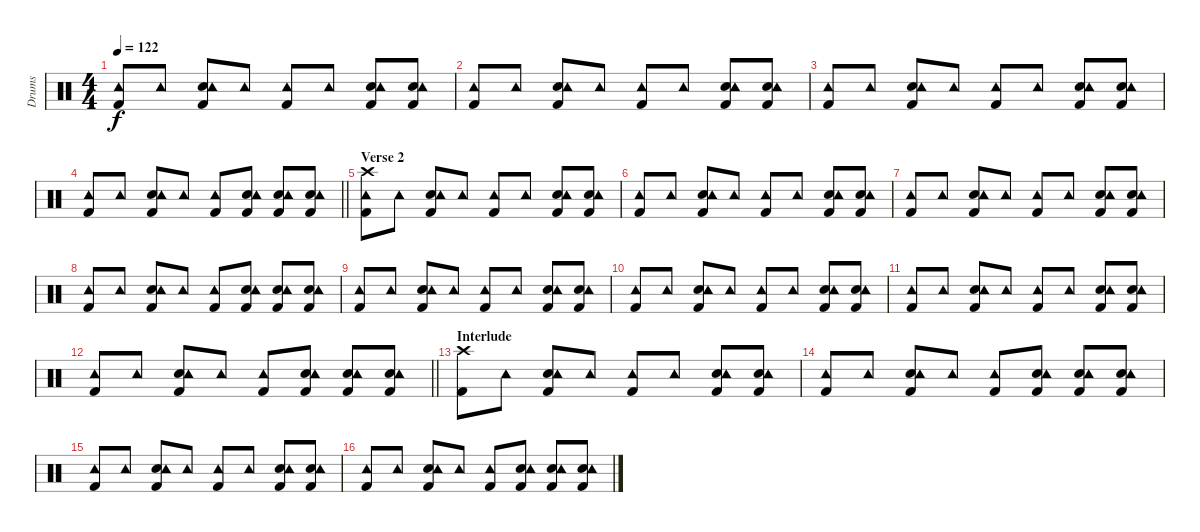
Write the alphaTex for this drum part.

\track ("Drums" "Drums") {instrument percussion}
\staff {score}
\articulation defaults
\ts (4 4)
\tempo 122
\clef neutral
\ks c
("Kick (hit) 2" "Tambourine (hit)").8{dy f} "Tambourine (hit)".8 ("Kick (hit) 2" "Snare (hit) 2" "Tambourine (hit)").8 "Tambourine (hit)".8 ("Kick (hit) 2" "Tambourine (hit)").8 "Tambourine (hit)".8 ("Kick (hit) 2" "Snare (hit) 2" "Tambourine (hit)").8 ("Kick (hit) 2" "Snare (hit) 2" "Tambourine (hit)").8 |
("Kick (hit) 2" "Tambourine (hit)").8 "Tambourine (hit)".8 ("Kick (hit) 2" "Snare (hit) 2" "Tambourine (hit)").8 "Tambourine (hit)".8 ("Kick (hit) 2" "Tambourine (hit)").8 "Tambourine (hit)".8 ("Kick (hit) 2" "Snare (hit) 2" "Tambourine (hit)").8 ("Kick (hit) 2" "Snare (hit) 2" "Tambourine (hit)").8 |
("Kick (hit) 2" "Tambourine (hit)").8 "Tambourine (hit)".8 ("Kick (hit) 2" "Snare (hit) 2" "Tambourine (hit)").8 "Tambourine (hit)".8 ("Kick (hit) 2" "Tambourine (hit)").8 "Tambourine (hit)".8 ("Kick (hit) 2" "Snare (hit) 2" "Tambourine (hit)").8 ("Kick (hit) 2" "Snare (hit) 2" "Tambourine (hit)").8 |
\barLineRight lightlight
("Kick (hit) 2" "Tambourine (hit)").8 "Tambourine (hit)".8 ("Kick (hit) 2" "Snare (hit) 2" "Tambourine (hit)").8 "Tambourine (hit)".8 ("Kick (hit) 2" "Tambourine (hit)").8 ("Kick (hit) 2" "Snare (hit) 2" "Tambourine (hit)").8 ("Kick (hit) 2" "Snare (hit) 2" "Tambourine (hit)").8 ("Kick (hit) 2" "Snare (hit) 2" "Tambourine (hit)").8 |
\section ("" "Verse 2")
("Crash high (hit)" "Kick (hit) 2" "Tambourine (hit)").8 "Tambourine (hit)".8 ("Kick (hit) 2" "Snare (hit) 2" "Tambourine (hit)").8 "Tambourine (hit)".8 ("Kick (hit) 2" "Tambourine (hit)").8 "Tambourine (hit)".8 ("Kick (hit) 2" "Snare (hit) 2" "Tambourine (hit)").8 ("Kick (hit) 2" "Snare (hit) 2" "Tambourine (hit)").8 |
("Kick (hit) 2" "Tambourine (hit)").8 "Tambourine (hit)".8 ("Kick (hit) 2" "Snare (hit) 2" "Tambourine (hit)").8 "Tambourine (hit)".8 ("Kick (hit) 2" "Tambourine (hit)").8 "Tambourine (hit)".8 ("Kick (hit) 2" "Snare (hit) 2" "Tambourine (hit)").8 ("Kick (hit) 2" "Snare (hit) 2" "Tambourine (hit)").8 |
("Kick (hit) 2" "Tambourine (hit)").8 "Tambourine (hit)".8 ("Kick (hit) 2" "Snare (hit) 2" "Tambourine (hit)").8 "Tambourine (hit)".8 ("Kick (hit) 2" "Tambourine (hit)").8 "Tambourine (hit)".8 ("Kick (hit) 2" "Snare (hit) 2" "Tambourine (hit)").8 ("Kick (hit) 2" "Snare (hit) 2" "Tambourine (hit)").8 |
("Kick (hit) 2" "Tambourine (hit)").8 "Tambourine (hit)".8 ("Kick (hit) 2" "Snare (hit) 2" "Tambourine (hit)").8 "Tambourine (hit)".8 ("Kick (hit) 2" "Tambourine (hit)").8 ("Kick (hit) 2" "Snare (hit) 2" "Tambourine (hit)").8 ("Kick (hit) 2" "Snare (hit) 2" "Tambourine (hit)").8 ("Kick (hit) 2" "Snare (hit) 2" "Tambourine (hit)").8 |
("Kick (hit) 2" "Tambourine (hit)").8 "Tambourine (hit)".8 ("Kick (hit) 2" "Snare (hit) 2" "Tambourine (hit)").8 "Tambourine (hit)".8 ("Kick (hit) 2" "Tambourine (hit)").8 "Tambourine (hit)".8 ("Kick (hit) 2" "Snare (hit) 2" "Tambourine (hit)").8 ("Kick (hit) 2" "Snare (hit) 2" "Tambourine (hit)").8 |
("Kick (hit) 2" "Tambourine (hit)").8 "Tambourine (hit)".8 ("Kick (hit) 2" "Snare (hit) 2" "Tambourine (hit)").8 "Tambourine (hit)".8 ("Kick (hit) 2" "Tambourine (hit)").8 "Tambourine (hit)".8 ("Kick (hit) 2" "Snare (hit) 2" "Tambourine (hit)").8 ("Kick (hit) 2" "Snare (hit) 2" "Tambourine (hit)").8 |
("Kick (hit) 2" "Tambourine (hit)").8 "Tambourine (hit)".8 ("Kick (hit) 2" "Snare (hit) 2" "Tambourine (hit)").8 "Tambourine (hit)".8 ("Kick (hit) 2" "Tambourine (hit)").8 "Tambourine (hit)".8 ("Kick (hit) 2" "Snare (hit) 2" "Tambourine (hit)").8 ("Kick (hit) 2" "Snare (hit) 2" "Tambourine (hit)").8 |
\barLineRight lightlight
("Kick (hit) 2" "Tambourine (hit)").8 "Tambourine (hit)".8 ("Kick (hit) 2" "Snare (hit) 2" "Tambourine (hit)").8 "Tambourine (hit)".8 ("Kick (hit) 2" "Tambourine (hit)").8 ("Kick (hit) 2" "Snare (hit) 2" "Tambourine (hit)").8 ("Kick (hit) 2" "Snare (hit) 2" "Tambourine (hit)").8 ("Kick (hit) 2" "Snare (hit) 2" "Tambourine (hit)").8 |
\section ("" "Interlude")
("Crash high (hit)" "Kick (hit) 2").8 "Tambourine (hit)".8 ("Kick (hit) 2" "Snare (hit) 2" "Tambourine (hit)").8 "Tambourine (hit)".8 ("Kick (hit) 2" "Tambourine (hit)").8 "Tambourine (hit)".8 ("Kick (hit) 2" "Snare (hit) 2" "Tambourine (hit)").8 ("Kick (hit) 2" "Snare (hit) 2" "Tambourine (hit)").8 |
("Kick (hit) 2" "Tambourine (hit)").8 "Tambourine (hit)".8 ("Kick (hit) 2" "Snare (hit) 2" "Tambourine (hit)").8 "Tambourine (hit)".8 ("Kick (hit) 2" "Tambourine (hit)").8 ("Kick (hit) 2" "Snare (hit) 2" "Tambourine (hit)").8 ("Kick (hit) 2" "Snare (hit) 2" "Tambourine (hit)").8 ("Kick (hit) 2" "Snare (hit) 2" "Tambourine (hit)").8 |
("Kick (hit) 2" "Tambourine (hit)").8 "Tambourine (hit)".8 ("Kick (hit) 2" "Snare (hit) 2" "Tambourine (hit)").8 "Tambourine (hit)".8 ("Kick (hit) 2" "Tambourine (hit)").8 "Tambourine (hit)".8 ("Kick (hit) 2" "Snare (hit) 2" "Tambourine (hit)").8 ("Kick (hit) 2" "Snare (hit) 2" "Tambourine (hit)").8 |
("Kick (hit) 2" "Tambourine (hit)").8 "Tambourine (hit)".8 ("Kick (hit) 2" "Snare (hit) 2" "Tambourine (hit)").8 "Tambourine (hit)".8 ("Kick (hit) 2" "Tambourine (hit)").8 ("Kick (hit) 2" "Snare (hit) 2" "Tambourine (hit)").8 ("Kick (hit) 2" "Snare (hit) 2" "Tambourine (hit)").8 ("Kick (hit) 2" "Snare (hit) 2" "Tambourine (hit)").8
